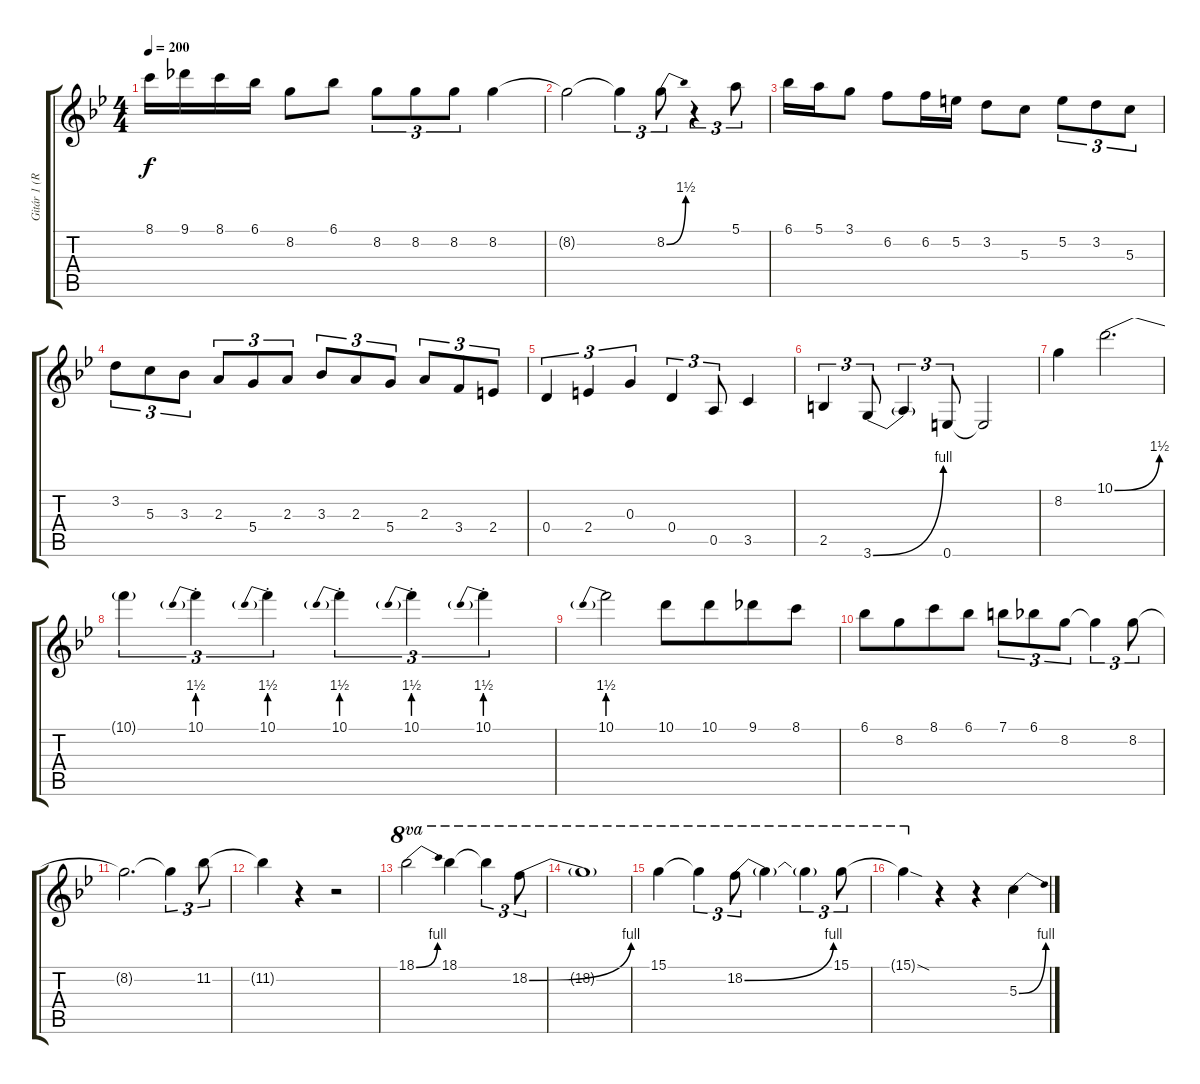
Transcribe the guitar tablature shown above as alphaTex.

\track ("Gitár 1 (Ritchie Blackmore)" "Gitár 1 (R") {instrument distortionguitar}
\staff {score tabs}
\tuning (E4 B3 G3 D3 A2 E2) {hide}
\ts (4 4)
\tempo 200
\clef g2
\ks bb
8.1.16{dy f} 9.1.16 8.1.16 6.1.16 8.2.8 6.1.8 8.2.8{tu (3 2)} 8.2.8{tu (3 2)} 8.2.8{tu (3 2)} 8.2.4 |
8.2{t}.2 8.2{t}.4{tu (3 2)} 8.2{be (bend 0 0 60 6)}.8{tu (3 2)} r.4{tu (3 2)} 5.1.8{tu (3 2)} |
6.1.16 5.1.16 3.1.8 6.2.8 6.2.16 5.2.16 3.2.8 5.3.8 5.2.8{tu (3 2)} 3.2.8{tu (3 2)} 5.3.8{tu (3 2)} |
3.2.8{tu (3 2)} 5.3.8{tu (3 2)} 3.3.8{tu (3 2)} 2.3.8{tu (3 2)} 5.4.8{tu (3 2)} 2.3.8{tu (3 2)} 3.3.8{tu (3 2)} 2.3.8{tu (3 2)} 5.4.8{tu (3 2)} 2.3.8{tu (3 2)} 3.4.8{tu (3 2)} 2.4.8{tu (3 2)} |
0.4.4{tu (3 2)} 2.4.4{tu (3 2)} 0.3.4{tu (3 2)} 0.4.4{tu (3 2)} 0.5.8{tu (3 2)} 3.5.4 |
2.5.4{tu (3 2)} 3.6{be (bend 0 0 60 4)}.8{tu (3 2)} 3.6{t}.4{tu (3 2)} 0.6.8{tu (3 2)} 0.6{t}.2 |
8.2.4 10.1{be (bend 0 0 60 6)}.2{d} |
10.1{t}.4{tu (3 2)} 10.1{be (prebend 0 6 60 6) st}.4{tu (3 2)} 10.1{be (prebend 0 6 60 6) st}.4{tu (3 2)} 10.1{be (prebend 0 6 60 6) st}.4{tu (3 2)} 10.1{be (prebend 0 6 60 6) st}.4{tu (3 2)} 10.1{be (prebend 0 6 60 6) st}.4{tu (3 2)} |
10.1{be (prebend 0 6 60 6)}.2 10.1.8 10.1.8{beam merge} 9.1.8 8.1.8 |
6.1.8 8.2.8{beam merge} 8.1.8 6.1.8 7.1.8{tu (3 2)} 6.1.8{tu (3 2)} 8.2.8{tu (3 2)} 8.2{t}.4{tu (3 2)} 8.2.8{tu (3 2)} |
8.2{t}.2{d} 8.2{t}.4{tu (3 2)} 11.2.8{tu (3 2)} |
11.2{t}.4 r.4 r.2 |
18.1{be (bend 0 0 60 4)}.2{ot 8va} 18.1.4{ot 8va} 18.1{t}.4{tu (3 2) ot 8va} 18.2{be (bend 0 0 60 4)}.8{tu (3 2) ot 8va} |
18.2{t}.1{ot 8va} |
15.1.4{ot 8va} 15.1{t}.4{tu (3 2) ot 8va} 18.2{be (bend 0 0 60 4)}.8{tu (3 2) ot 8va} 18.2{t}.4{ot 8va} 18.2{t}.4{tu (3 2) ot 8va} 15.1.8{tu (3 2) ot 8va} |
15.1{sod t}.4{ot 8va} r.4 r.4 5.3{be (bend 0 0 60 4)}.4
